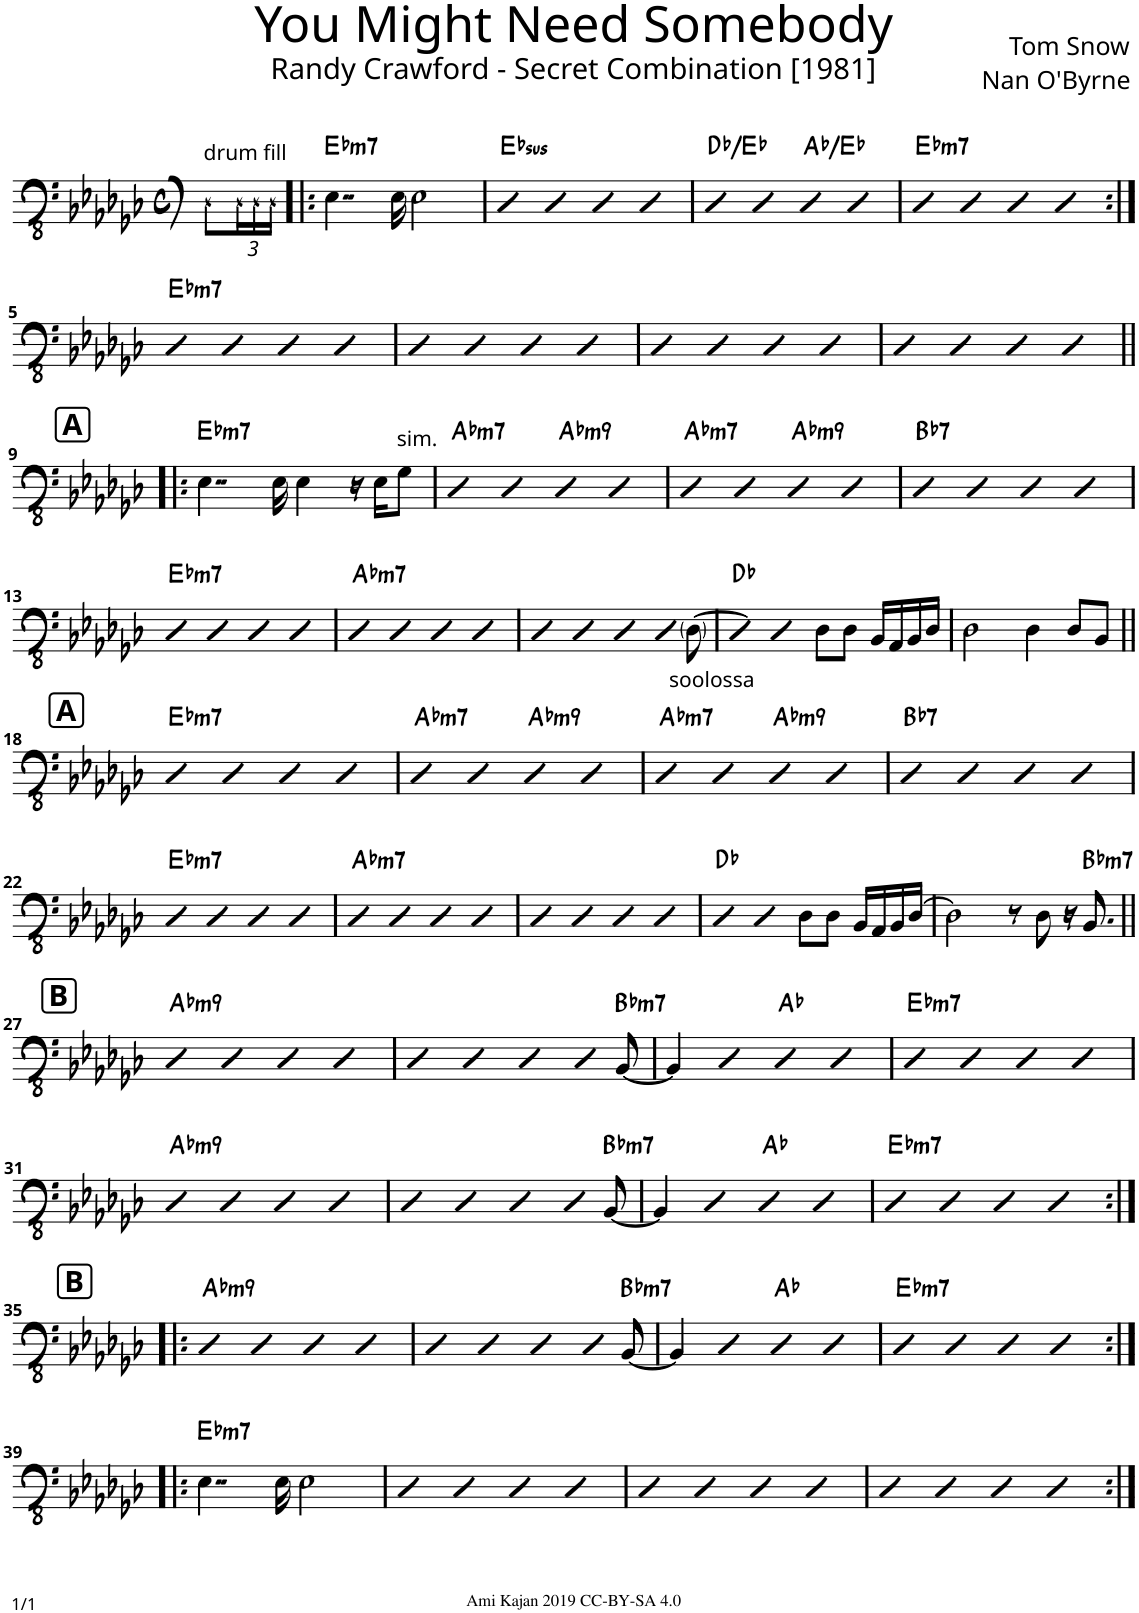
**kern	**harte
*part1	*part1
*staff1	*
*I"Piano	*
*I'Pno.	*
*clefFv4	*
*k[b-e-a-d-g-c-]	*
*M4/4	*
*met(c)	*
=	=
!LO:TX:a:t=drum fill	!
8DD-!\L	.
*Xbrackettup	*
24DD-!\L	.
24DD-!\	.
24DD-!\JJ	.
=1!|:	=1!|:
!	!LO:H:kt=m7
4..EE-\	Eb:min7
16EE-\	.
2EE-\	.
=2	=2
!	!LO:H:kt=sus
4DD-	Eb:sus4
4DD-	.
4DD-	.
4DD-	.
=3	=3
4DD-	Db:maj/2
4DD-	.
4DD-	Ab:maj/5
4DD-	.
=4	=4
!	!LO:H:kt=m7
4DD-	Eb:min7
4DD-	.
4DD-	.
4DD-	.
!!LO:LB:g=z
=5:|!	=5:|!
!	!LO:H:kt=m7
4DD-	Eb:min7
4DD-	.
4DD-	.
4DD-	.
=6	=6
4DD-	.
4DD-	.
4DD-	.
4DD-	.
=7	=7
4DD-	.
4DD-	.
4DD-	.
4DD-	.
=8	=8
4DD-	.
4DD-	.
4DD-	.
4DD-	.
!!LO:LB:g=z
!!LO:REH:place=s1:a:B:cj:fs=14:t=A
=9!|:	=9!|:
!	!LO:H:kt=m7
4..EE-\	Eb:min7
16EE-\	.
4EE-\	.
16r	.
16EE-\KL	.
!LO:TX:a:t=sim.	!
8GG-\J	.
=10	=10
!	!LO:H:kt=m7
4DD-	Ab:min7
4DD-	.
!	!LO:H:kt=m9
4DD-	Ab:min9
4DD-	.
=11	=11
!	!LO:H:kt=m7
4DD-	Ab:min7
4DD-	.
!	!LO:H:kt=m9
4DD-	Ab:min9
4DD-	.
=12	=12
!	!LO:H:kt=7
4DD-	Bb:7
4DD-	.
4DD-	.
4DD-	.
!!LO:LB:g=z
=13	=13
!	!LO:H:kt=m7
4DD-	Eb:min7
4DD-	.
4DD-	.
4DD-	.
=14	=14
!	!LO:H:kt=m7
4DD-	Ab:min7
4DD-	.
4DD-	.
4DD-	.
=15	=15
4DD-	.
4DD-	.
4DD-	.
8DD-	.
!LO:TX:b:t=soolossa	!
[8DD-\	.
=16	=16
4DD-]	Db:maj
4DD-	.
8DD-\L	.
8DD-\J	.
16BBB-/LL	.
16AAA-/	.
16BBB-/	.
16DD-/JJ	.
=17	=17
2DD-\	.
4DD-\	.
8DD-/L	.
8BBB-/J	.
!!LO:LB:g=z
!!LO:REH:place=s1:a:B:cj:fs=14:t=A
=18||	=18||
!	!LO:H:kt=m7
4DD-	Eb:min7
4DD-	.
4DD-	.
4DD-	.
=19	=19
!	!LO:H:kt=m7
4DD-	Ab:min7
4DD-	.
!	!LO:H:kt=m9
4DD-	Ab:min9
4DD-	.
=20	=20
!	!LO:H:kt=m7
4DD-	Ab:min7
4DD-	.
!	!LO:H:kt=m9
4DD-	Ab:min9
4DD-	.
=21	=21
!	!LO:H:kt=7
4DD-	Bb:7
4DD-	.
4DD-	.
4DD-	.
!!LO:LB:g=z
=22	=22
!	!LO:H:kt=m7
4DD-	Eb:min7
4DD-	.
4DD-	.
4DD-	.
=23	=23
!	!LO:H:kt=m7
4DD-	Ab:min7
4DD-	.
4DD-	.
4DD-	.
=24	=24
4DD-	.
4DD-	.
4DD-	.
4DD-	.
=25	=25
4DD-	Db:maj
4DD-	.
8DD-\L	.
8DD-\J	.
16BBB-/LL	.
16AAA-/	.
16BBB-/	.
[16DD-/JJ	.
=26	=26
2DD-\]	.
8r	.
8DD-\	.
16r	.
!	!LO:H:kt=m7
8.BBB-/	Bb:min7
!!LO:LB:g=z
!!LO:REH:place=s1:a:B:cj:fs=14:t=B
=27||	=27||
!	!LO:H:kt=m9
4DD-	Ab:min9
4DD-	.
4DD-	.
4DD-	.
=28	=28
4DD-	.
4DD-	.
4DD-	.
8DD-	.
!	!LO:H:kt=m7
[8BBB-/	Bb:min7
=29	=29
4BBB-/]	.
4DD-	.
4DD-	Ab:maj
4DD-	.
=30	=30
!	!LO:H:kt=m7
4DD-	Eb:min7
4DD-	.
4DD-	.
4DD-	.
!!LO:LB:g=z
=31	=31
!	!LO:H:kt=m9
4DD-	Ab:min9
4DD-	.
4DD-	.
4DD-	.
=32	=32
4DD-	.
4DD-	.
4DD-	.
8DD-	.
!	!LO:H:kt=m7
[8BBB-/	Bb:min7
=33	=33
4BBB-/]	.
4DD-	.
4DD-	Ab:maj
4DD-	.
=34	=34
!	!LO:H:kt=m7
4DD-	Eb:min7
4DD-	.
4DD-	.
4DD-	.
!!LO:LB:g=z
!!LO:REH:place=s1:a:B:cj:fs=14:t=B
=35:|!|:	=35:|!|:
!	!LO:H:kt=m9
4DD-	Ab:min9
4DD-	.
4DD-	.
4DD-	.
=36	=36
4DD-	.
4DD-	.
4DD-	.
8DD-	.
!	!LO:H:kt=m7
[8BBB-/	Bb:min7
=37	=37
4BBB-/]	.
4DD-	.
4DD-	Ab:maj
4DD-	.
=38	=38
!	!LO:H:kt=m7
4DD-	Eb:min7
4DD-	.
4DD-	.
4DD-	.
!!LO:LB:g=z
=39:|!|:	=39:|!|:
!	!LO:H:kt=m7
4..EE-\	Eb:min7
16EE-\	.
2EE-\	.
=40	=40
4DD-	.
4DD-	.
4DD-	.
4DD-	.
=41	=41
4DD-	.
4DD-	.
4DD-	.
4DD-	.
=42	=42
4DD-	.
4DD-	.
4DD-	.
4DD-	.
=:|!	=:|!
*-	*-
